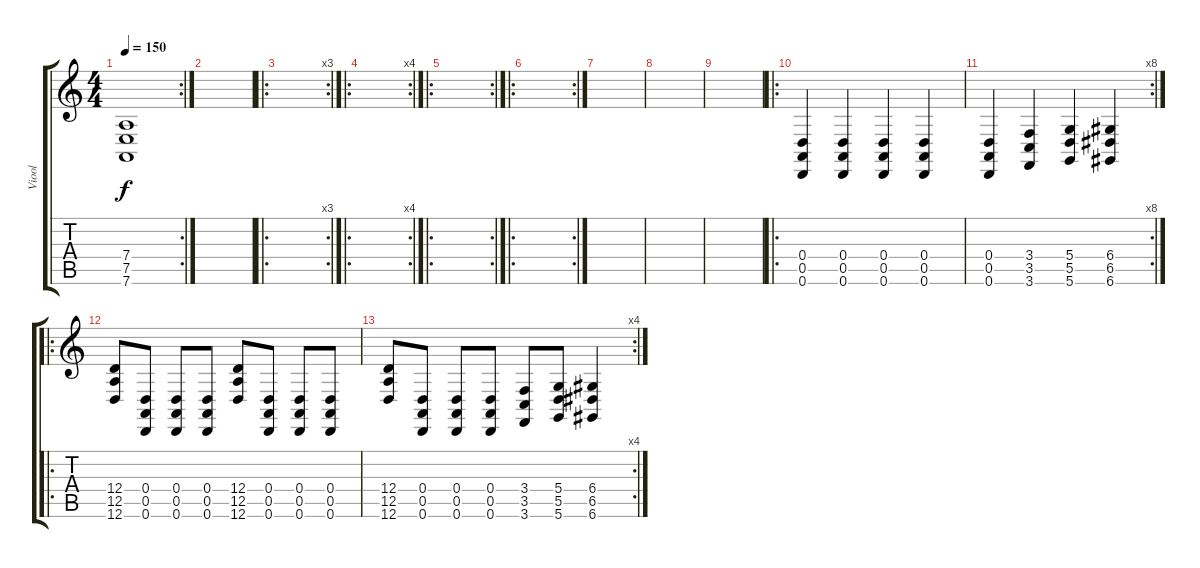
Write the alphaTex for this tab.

\track ("Viool" "Viool") {instrument violin}
\staff {score tabs}
\tuning (E4 B3 G3 D3 A2 D2) {hide}
\rc 2
\ts (4 4)
\tempo 150
\clef g2
\ks c
(7.4 7.5 7.6).1{dy f} |
|
\ro
\rc 3
|
\ro
\rc 4
|
\ro
\rc 2
|
\ro
\rc 2
|
|
|
|
\ro
(0.4 0.5 0.6).4 (0.4 0.5 0.6).4 (0.4 0.5 0.6).4 (0.4 0.5 0.6).4 |
\rc 8
(0.4 0.5 0.6).4 (3.4 3.5 3.6).4 (5.4 5.5 5.6).4 (6.4 6.5 6.6).4 |
\ro
(12.4 12.5 12.6).8 (0.4 0.5 0.6).8 (0.4 0.5 0.6).8 (0.4 0.5 0.6).8 (12.4 12.5 12.6).8 (0.4 0.5 0.6).8 (0.4 0.5 0.6).8 (0.4 0.5 0.6).8 |
\rc 4
(12.4 12.5 12.6).8 (0.4 0.5 0.6).8 (0.4 0.5 0.6).8 (0.4 0.5 0.6).8 (3.4 3.5 3.6).8 (5.4 5.5 5.6).8 (6.4 6.5 6.6).4
